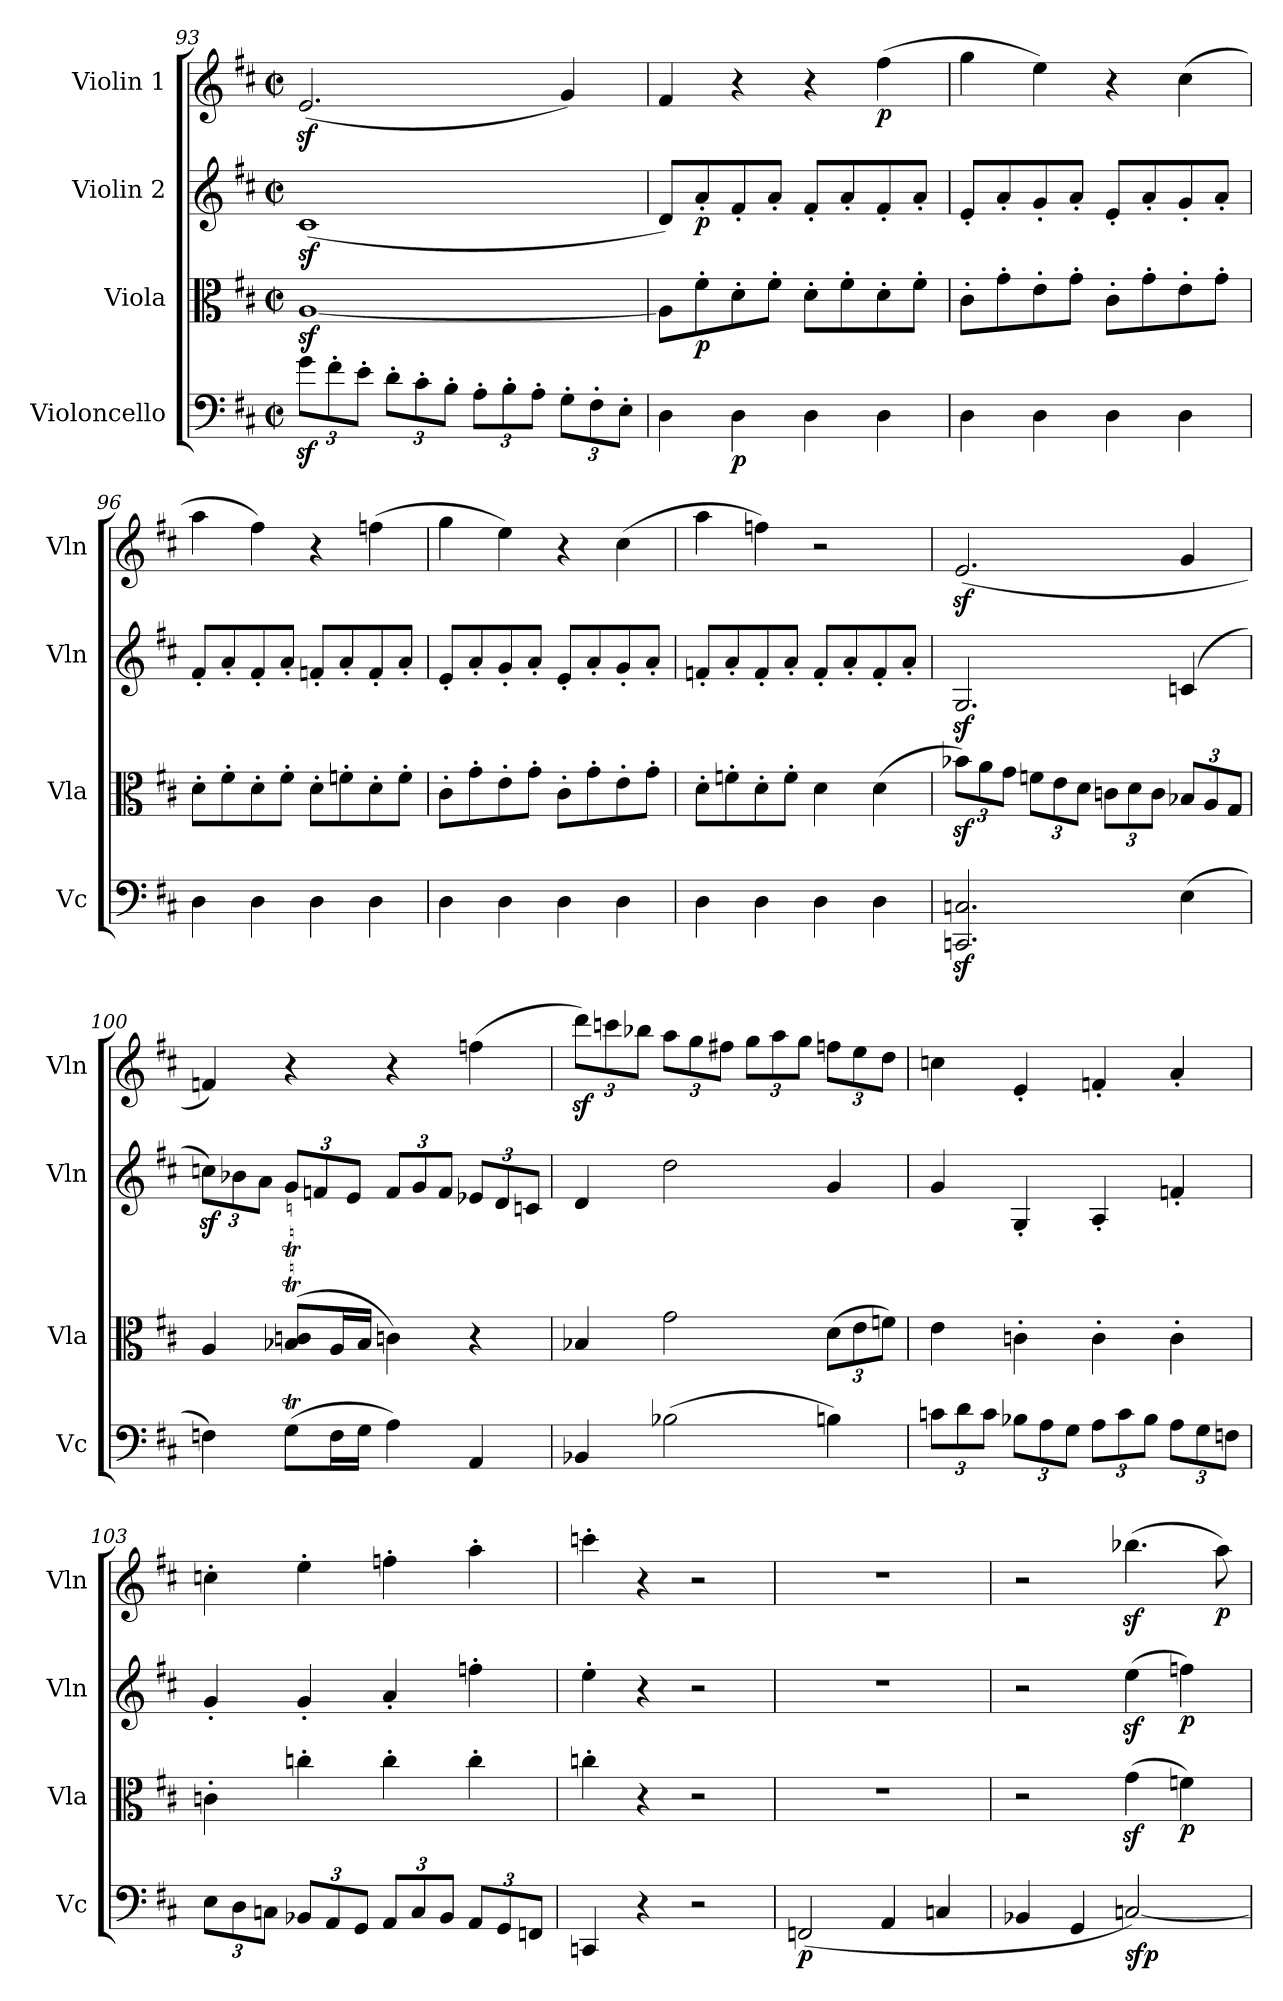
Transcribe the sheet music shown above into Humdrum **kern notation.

**kern	**dynam	**kern	**dynam	**kern	**dynam	**kern	**dynam
*part4	*part4	*part3	*part3	*part2	*part2	*part1	*part1
*staff4	*staff4	*staff3	*staff3	*staff2	*staff2	*staff1	*staff1
*I"Violoncello	*	*I"Viola	*	*I"Violin 2	*	*I"Violin 1	*
*I'Vc	*	*I'Vla	*	*I'Vln	*	*I'Vln	*
*clefF4	*	*clefC3	*	*clefG2	*	*clefG2	*
*k[f#c#]	*	*k[f#c#]	*	*k[f#c#]	*	*k[f#c#]	*
*M2/2	*	*M2/2	*	*M2/2	*	*M2/2	*
*met(c|)	*	*met(c|)	*	*met(c|)	*	*met(c|)	*
*Xbrackettup	*	*	*	*	*	*	*
=93	=93	=93	=93	=93	=93	=93	=93
12gz<\L	.	[1Az<	.	(1c#z<	.	(2.ez</	.
12f#'\	.	.	.	.	.	.	.
12e'\J	.	.	.	.	.	.	.
12d'\L	.	.	.	.	.	.	.
12c#'\	.	.	.	.	.	.	.
12B'\J	.	.	.	.	.	.	.
12A'\L	.	.	.	.	.	.	.
12B'\	.	.	.	.	.	.	.
12A'\J	.	.	.	.	.	.	.
12G'\L	.	.	.	.	.	4g/)	.
12F#'\	.	.	.	.	.	.	.
12E'\J	.	.	.	.	.	.	.
=94	=94	=94	=94	=94	=94	=94	=94
4D\	.	8A\L]	.	8d/L)	.	4f#/	.
!	!	!	!LO:DY:b	!	!LO:DY:b	!	!
.	.	8f#'\	p	8a'/	p	.	.
!	!LO:DY:b	!	!	!	!	!	!
4D\	p	8d'\	.	8f#'/	.	4r	.
.	.	8f#'\J	.	8a'/J	.	.	.
4D\	.	8d'\L	.	8f#'/L	.	4r	.
.	.	8f#'\	.	8a'/	.	.	.
!	!	!	!	!	!	!	!LO:DY:b
4D\	.	8d'\	.	8f#'/	.	(4ff#\	p
.	.	8f#'\J	.	8a'/J	.	.	.
!!LO:LB:g=z
=95	=95	=95	=95	=95	=95	=95	=95
4D\	.	8c#'\L	.	8e'/L	.	4gg\	.
.	.	8g'\	.	8a'/	.	.	.
4D\	.	8e'\	.	8g'/	.	4ee\)	.
.	.	8g'\J	.	8a'/J	.	.	.
4D\	.	8c#'\L	.	8e'/L	.	4r	.
.	.	8g'\	.	8a'/	.	.	.
4D\	.	8e'\	.	8g'/	.	(4cc#\	.
.	.	8g'\J	.	8a'/J	.	.	.
!!LO:LB:g=z
=96	=96	=96	=96	=96	=96	=96	=96
4D\	.	8d'\L	.	8f#'/L	.	4aa\	.
.	.	8f#'\	.	8a'/	.	.	.
4D\	.	8d'\	.	8f#'/	.	4ff#\)	.
.	.	8f#'\J	.	8a'/J	.	.	.
4D\	.	8d'\L	.	8fn'/L	.	4r	.
.	.	8fn'\	.	8a'/	.	.	.
4D\	.	8d'\	.	8f'/	.	(4ffn\	.
.	.	8f'\J	.	8a'/J	.	.	.
=97	=97	=97	=97	=97	=97	=97	=97
4D\	.	8c#'\L	.	8e'/L	.	4gg\	.
.	.	8g'\	.	8a'/	.	.	.
4D\	.	8e'\	.	8g'/	.	4ee\)	.
.	.	8g'\J	.	8a'/J	.	.	.
4D\	.	8c#'\L	.	8e'/L	.	4r	.
.	.	8g'\	.	8a'/	.	.	.
4D\	.	8e'\	.	8g'/	.	(4cc#\	.
.	.	8g'\J	.	8a'/J	.	.	.
=98	=98	=98	=98	=98	=98	=98	=98
4D\	.	8d'\L	.	8fn'/L	.	4aa\	.
.	.	8fn'\	.	8a'/	.	.	.
4D\	.	8d'\	.	8f'/	.	4ffn\)	.
.	.	8f'\J	.	8a'/J	.	.	.
4D\	.	4d\	.	8f'/L	.	2r	.
.	.	.	.	8a'/	.	.	.
4D\	.	(4d\	.	8f'/	.	.	.
.	.	.	.	8a'/J	.	.	.
=99	=99	=99	=99	=99	=99	=99	=99
*	*	*Xbrackettup	*	*	*	*	*
2.CCn/z< 2.Cn/z<	.	12b-Xz<\L)	.	2.Gz</	.	(2.ez</	.
.	.	12a\	.	.	.	.	.
.	.	12g\J	.	.	.	.	.
.	.	12fn\L	.	.	.	.	.
.	.	12e\	.	.	.	.	.
.	.	12d\J	.	.	.	.	.
.	.	12cn\L	.	.	.	.	.
.	.	12d\	.	.	.	.	.
.	.	12c\J	.	.	.	.	.
(4E\	.	12B-X/L	.	(4cn/	.	4g/	.
.	.	12A/	.	.	.	.	.
.	.	12G/J	.	.	.	.	.
=100	=100	=100	=100	=100	=100	=100	=100
*	*	*	*	*Xbrackettup	*	*	*
4Fn\)	.	4A/	.	12ccnz<\L)	.	4fn/)	.
.	.	.	.	12b-X\	.	.	.
.	.	.	.	12a\J	.	.	.
!	!	!LO:TX:a:t=♮	!	!	!	!	!
(8GT\L	.	(<8B-X/T 8cn/TL	.	12g/L	.	4r	.
.	.	.	.	12fn/	.	.	.
16F\L	.	16A/L	.	.	.	.	.
.	.	.	.	12e/J	.	.	.
16G\JJ	.	16B-/JJ	.	.	.	.	.
4A\)	.	4cn\)	.	12f/L	.	4r	.
.	.	.	.	12g/	.	.	.
.	.	.	.	12f/J	.	.	.
4AA/	.	4r	.	12e-X/L	.	(4ffn\	.
.	.	.	.	12d/	.	.	.
.	.	.	.	12cn/J	.	.	.
=101	=101	=101	=101	=101	=101	=101	=101
*	*	*	*	*	*	*Xbrackettup	*
4BB-X/	.	4B-X/	.	4d/	.	12dddz<\L)	.
.	.	.	.	.	.	12cccn\	.
.	.	.	.	.	.	12bb-X\J	.
(2B-X\	.	2g\	.	2dd\	.	12aa\L	.
.	.	.	.	.	.	12gg\	.
.	.	.	.	.	.	12ff#X\J	.
.	.	.	.	.	.	12gg\L	.
.	.	.	.	.	.	12aa\	.
.	.	.	.	.	.	12gg\J	.
4Bn\)	.	(12d\L	.	4g/	.	12ffn\L	.
.	.	12e\	.	.	.	12ee\	.
.	.	12fn\J)	.	.	.	12dd\J	.
!!LO:LB:g=z
=102	=102	=102	=102	=102	=102	=102	=102
12cn\L	.	4e\	.	4g/	.	4ccn\	.
12d\	.	.	.	.	.	.	.
12c\J	.	.	.	.	.	.	.
12B-X\L	.	4cn'\	.	4G'/	.	4e'/	.
12A\	.	.	.	.	.	.	.
12G\J	.	.	.	.	.	.	.
12A\L	.	4c'\	.	4A'/	.	4fn'/	.
12c\	.	.	.	.	.	.	.
12B-\J	.	.	.	.	.	.	.
12A\L	.	4c'\	.	4fn'/	.	4a'/	.
12G\	.	.	.	.	.	.	.
12Fn\J	.	.	.	.	.	.	.
=103	=103	=103	=103	=103	=103	=103	=103
12E\L	.	4cn'\	.	4g'/	.	4ccn'\	.
12D\	.	.	.	.	.	.	.
12Cn\J	.	.	.	.	.	.	.
12BB-X/L	.	4ccn'\	.	4g'/	.	4ee'\	.
12AA/	.	.	.	.	.	.	.
12GG/J	.	.	.	.	.	.	.
12AA/L	.	4cc'\	.	4a'/	.	4ffn'\	.
12C/	.	.	.	.	.	.	.
12BB-/J	.	.	.	.	.	.	.
12AA/L	.	4cc'\	.	4ffn'\	.	4aa'\	.
12GG/	.	.	.	.	.	.	.
12FFn/J	.	.	.	.	.	.	.
=104	=104	=104	=104	=104	=104	=104	=104
4CCn/	.	4ccn'\	.	4ee'\	.	4cccn'\	.
4r	.	4r	.	4r	.	4r	.
2r	.	2r	.	2r	.	2r	.
=105	=105	=105	=105	=105	=105	=105	=105
!	!LO:DY:b	!	!	!	!	!	!
(2FFn/	p	1r	.	1r	.	1r	.
4AA/	.	.	.	.	.	.	.
4Cn/	.	.	.	.	.	.	.
=106	=106	=106	=106	=106	=106	=106	=106
4BB-X/	.	2r	.	2r	.	2r	.
4GG/	.	.	.	.	.	.	.
!	!LO:DY:b	!	!	!	!	!	!
[2Cn/)	sfp	(4gz<\	.	(4eez<\	.	(4.bb-Xz<\	.
!	!	!	!LO:DY:b	!	!LO:DY:b	!	!
.	.	4fn\)	p	4ffn\)	p	.	.
!	!	!	!	!	!	!	!LO:DY:b
.	.	.	.	.	.	8aa\)	p
=	=	=	=	=	=	=	=
*-	*-	*-	*-	*-	*-	*-	*-
